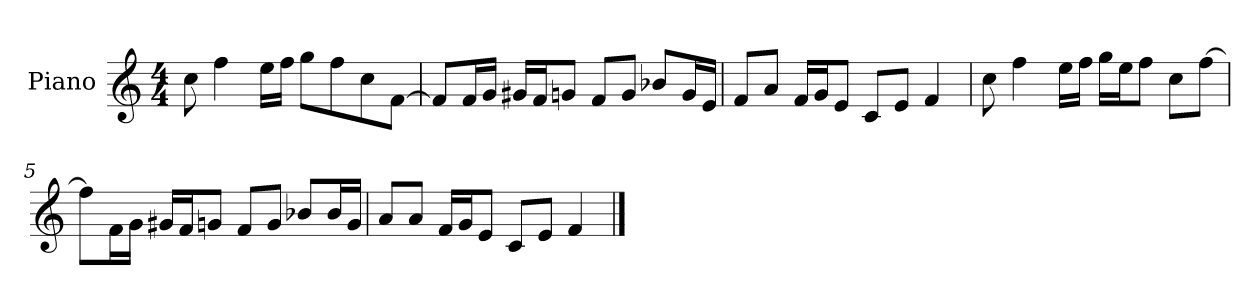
**kern
*part1
*staff1
*I"Piano
*I'P-no
*clefG2
*k[]
*M4/4
*MM90
=1
8cc\
4ff\
16ee\LL
16ff\JJ
8gg\L
8ff\
8cc\
[8f\J
=2
8f/L]
16f/L
16g/JJ
16g#X/LL
16f/J
8gn/J
8f/L
8g/J
8b-X/L
16g/L
16e/JJ
=3
8f/L
8a/J
16f/LL
16g/J
8e/J
8c/L
8e/J
4f/
=4
8cc\
4ff\
16ee\LL
16ff\JJ
16gg\LL
16ee\J
8ff\J
8cc\L
[8ff\J
!!LO:LB:g=z
=5
8ff\L]
16f\L
16g\JJ
16g#X/LL
16f/J
8gn/J
8f/L
8g/J
8b-X/L
16b-/L
16g/JJ
=6
8a/L
8a/J
16f/LL
16g/J
8e/J
8c/L
8e/J
4f/
==
*-
